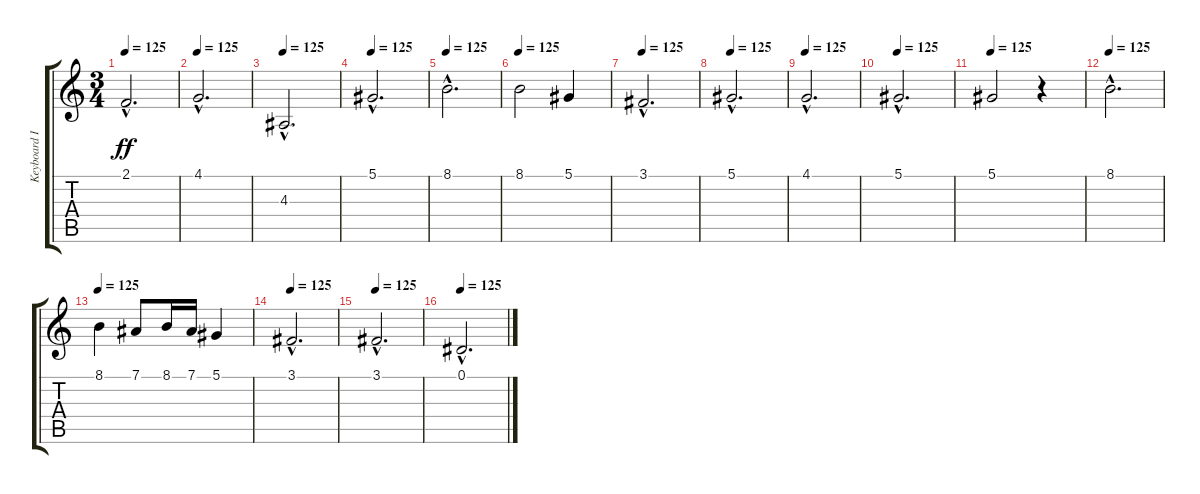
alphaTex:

\track ("Keyboard I" "Keyboard I") {instrument harpsichord}
\staff {score tabs}
\tuning (Eb4 Bb3 Gb3 Db3 Ab2 Eb2) {hide}
\ts (3 4)
\tempo 125
\clef g2
\ks c
2.1{hac}.2{d dy ff} |
\tempo 125
4.1{hac}.2{d} |
\tempo 125
4.3{hac}.2{d} |
\tempo 125
5.1{hac}.2{d} |
\tempo 125
8.1{hac}.2{d} |
\tempo 125
8.1.2 5.1.4 |
\tempo 125
3.1{hac}.2{d} |
\tempo 125
5.1{hac}.2{d} |
\tempo 125
4.1{hac}.2{d} |
\tempo 125
5.1{hac}.2{d} |
\tempo 125
5.1.2 r.4 |
\tempo 125
8.1{hac}.2{d} |
\tempo 125
8.1.4 7.1.8 8.1.16 7.1.16 5.1.4 |
\tempo 125
3.1{hac}.2{d} |
\tempo 125
3.1{hac}.2{d} |
\tempo 125
0.1{hac}.2{d}
